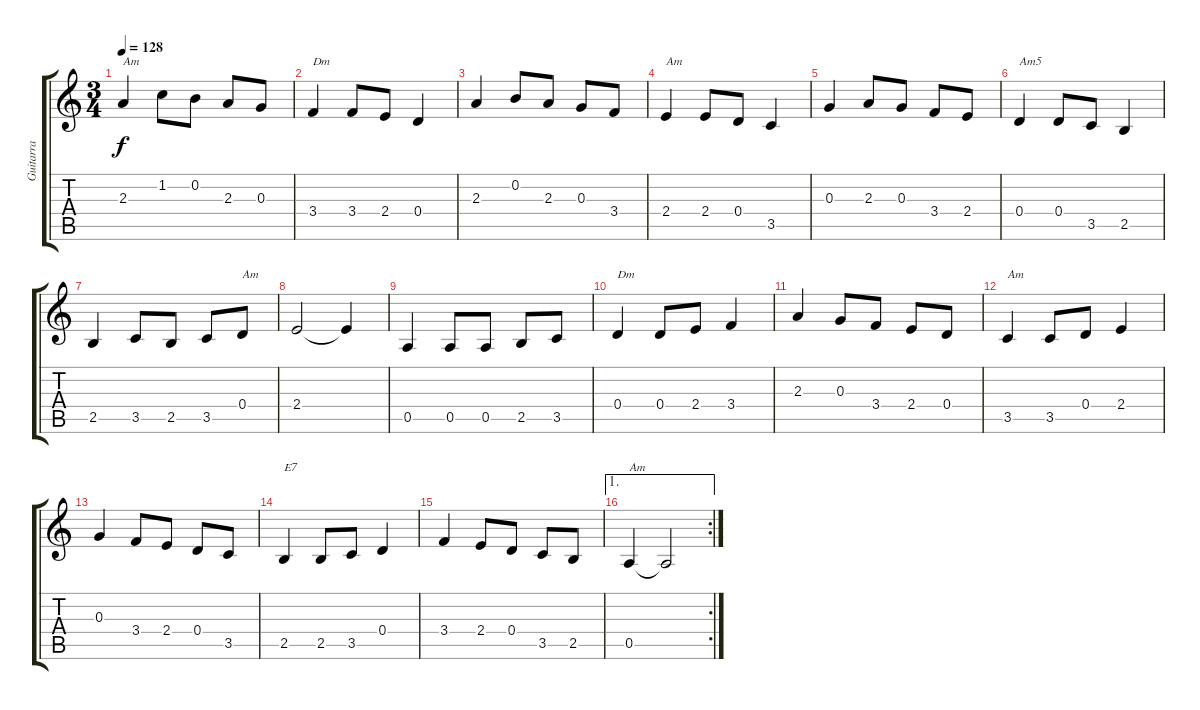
\track ("Guitarra" "Guitarra") {instrument acousticguitarsteel}
\staff {score tabs}
\tuning (E4 B3 G3 D3 A2 E2) {hide}
\ts (3 4)
\tempo 128
\clef g2
\ks c
2.3.4{txt "Am" dy f instrument acousticguitarsteel} 1.2.8 0.2.8 2.3.8 0.3.8 |
3.4.4{txt "Dm"} 3.4.8 2.4.8 0.4.4 |
2.3.4 0.2.8 2.3.8 0.3.8 3.4.8 |
2.4.4{txt "Am"} 2.4.8 0.4.8 3.5.4 |
0.3.4 2.3.8 0.3.8 3.4.8 2.4.8 |
0.4.4{txt "Am5"} 0.4.8 3.5.8 2.5.4 |
2.5.4 3.5.8 2.5.8 3.5.8 0.4.8{txt "Am"} |
2.4.2 2.4{t}.4 |
0.5.4 0.5.8 0.5.8 2.5.8 3.5.8 |
0.4.4{txt "Dm"} 0.4.8 2.4.8 3.4.4 |
2.3.4 0.3.8 3.4.8 2.4.8 0.4.8 |
3.5.4{txt "Am"} 3.5.8 0.4.8 2.4.4 |
0.3.4 3.4.8 2.4.8 0.4.8 3.5.8 |
2.5.4{txt "E7"} 2.5.8 3.5.8 0.4.4 |
3.4.4 2.4.8 0.4.8 3.5.8 2.5.8 |
\ae 1
\rc 2
0.5.4{txt "Am"} 0.5{t}.2
